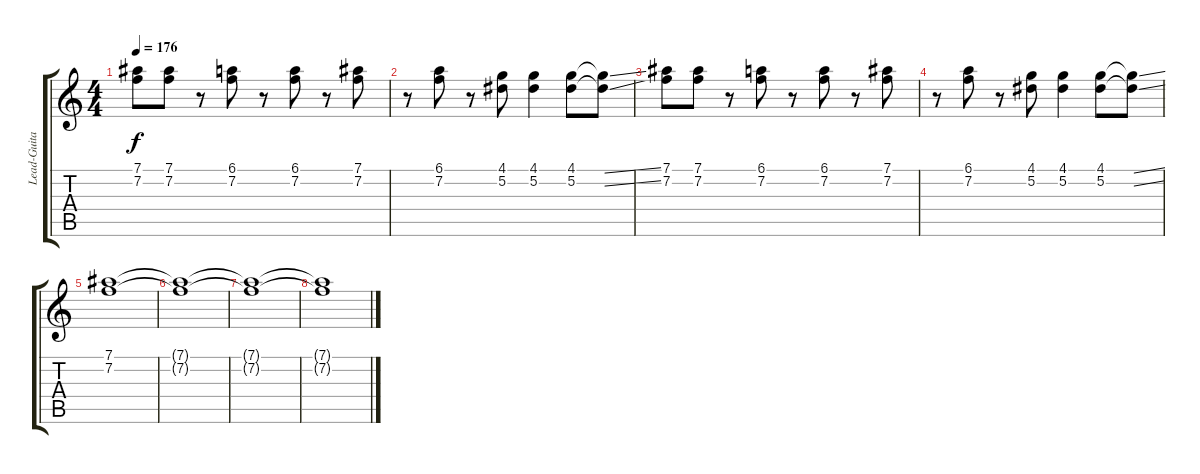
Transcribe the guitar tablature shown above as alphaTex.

\track ("Lead-Guitar" "Lead-Guita") {instrument distortionguitar}
\staff {score tabs}
\tuning (Eb4 Bb3 Gb3 Db3 Ab2 Eb2) {hide}
\ts (4 4)
\tempo 176
\clef g2
\ks c
(7.1 7.2).8{dy f} (7.1 7.2).8 r.8 (6.1 7.2).8 r.8 (6.1 7.2).8 r.8 (7.1 7.2).8 |
r.8 (6.1 7.2).8 r.8 (4.1 5.2).8 (4.1 5.2).4 (4.1 5.2).8 (4.1{ss t} 5.2{ss t}).8 |
(7.1 7.2).8 (7.1 7.2).8 r.8 (6.1 7.2).8 r.8 (6.1 7.2).8 r.8 (7.1 7.2).8 |
r.8 (6.1 7.2).8 r.8 (4.1 5.2).8 (4.1 5.2).4 (4.1 5.2).8 (4.1{ss t} 5.2{ss t}).8 |
(7.1 7.2).1 |
(7.1{t} 7.2{t}).1 |
(7.1{t} 7.2{t}).1 |
(7.1{t} 7.2{t}).1
